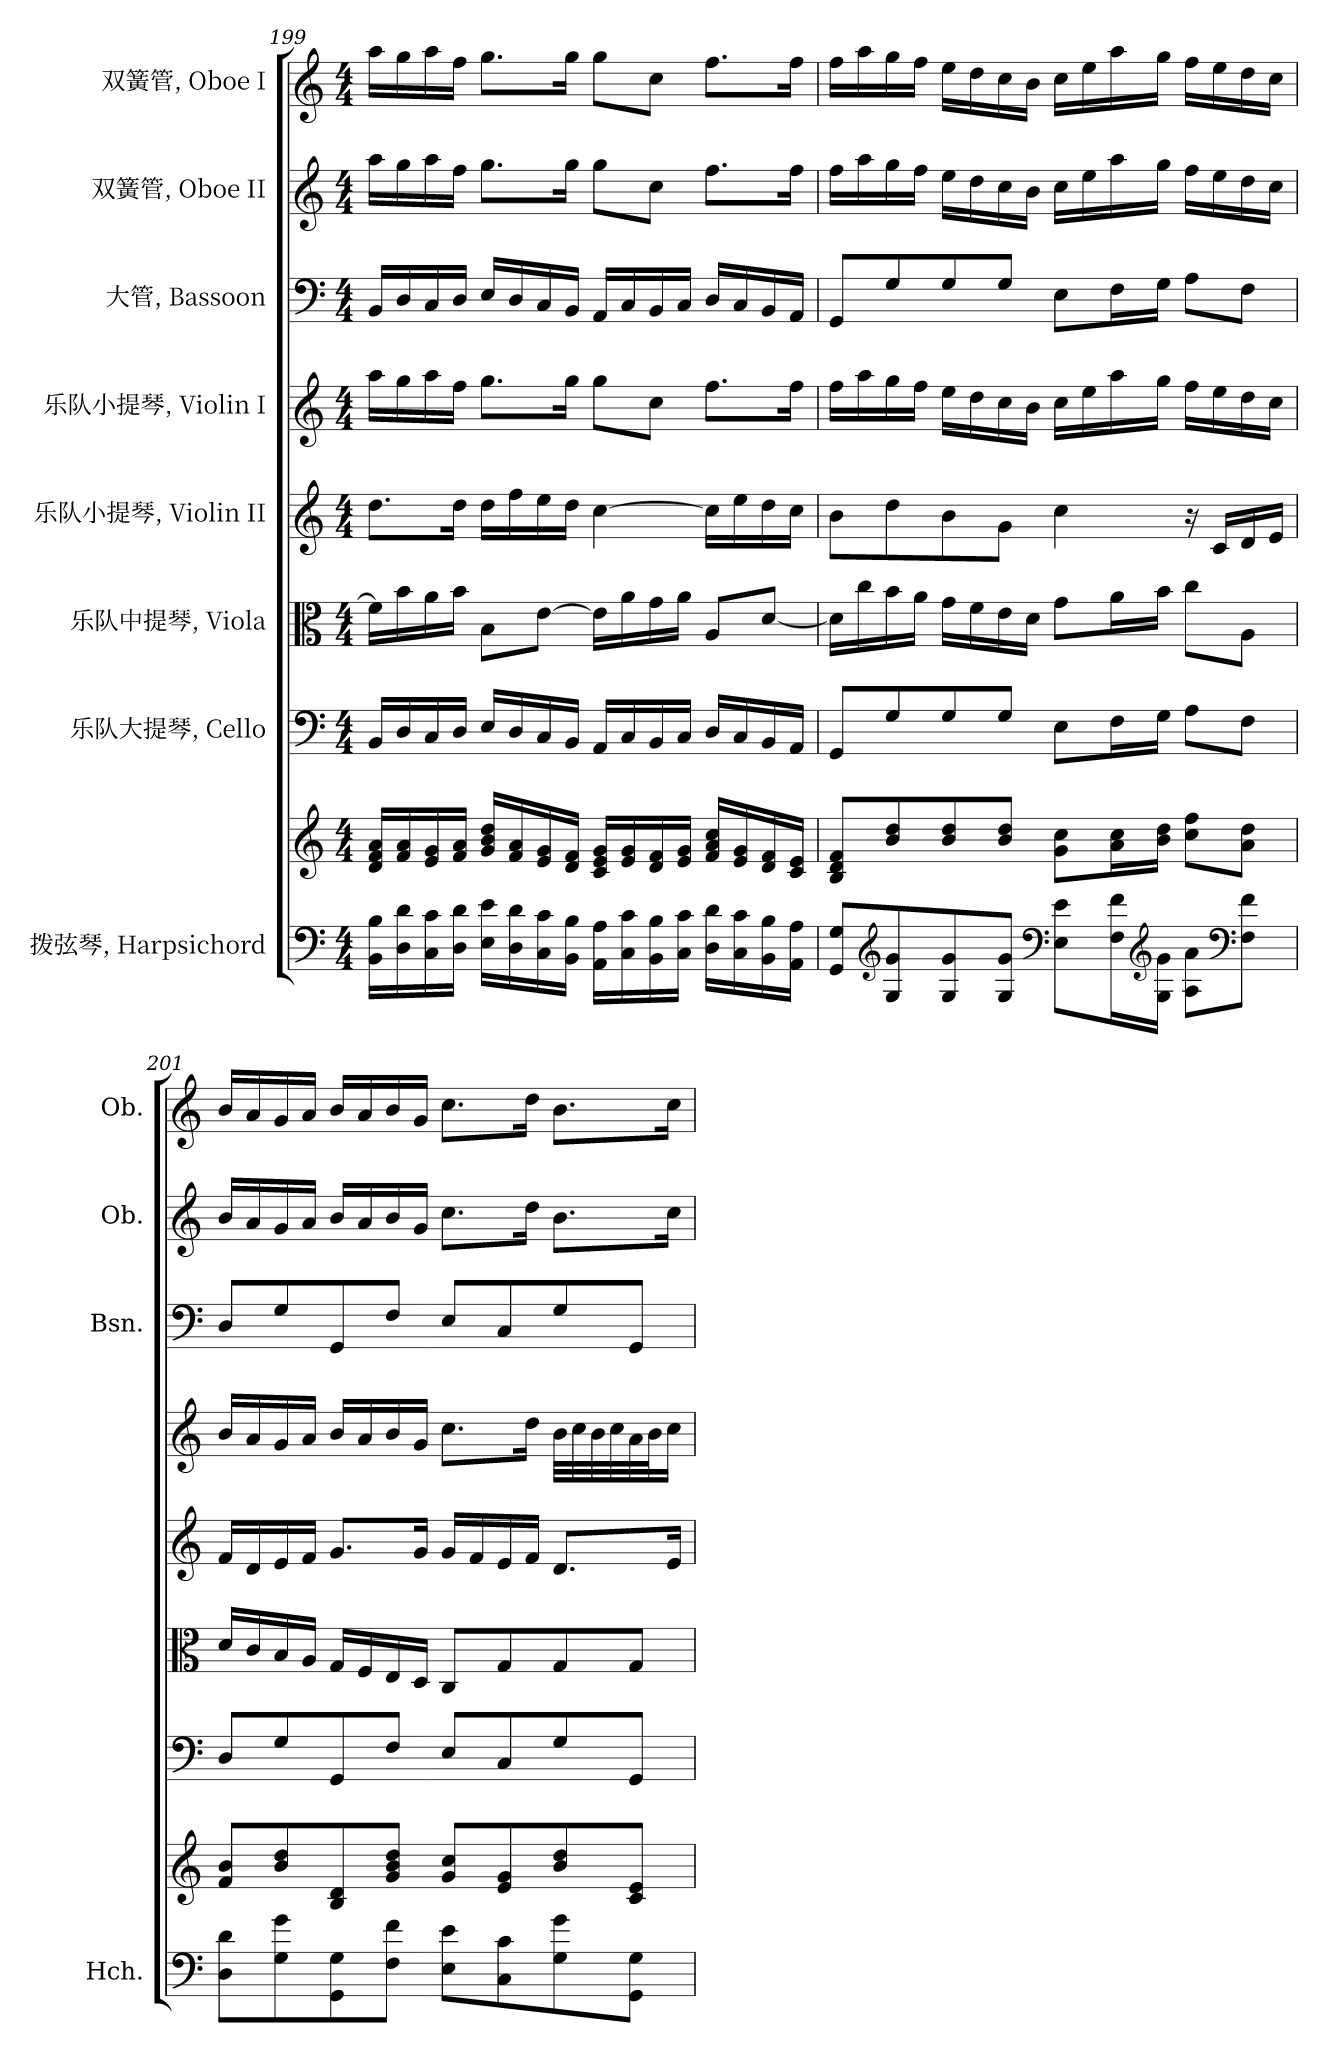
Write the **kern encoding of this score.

**kern	**kern	**kern	**kern	**kern	**kern	**kern	**kern	**kern
*part8	*part8	*part7	*part6	*part5	*part4	*part3	*part2	*part1
*staff9	*staff8	*staff7	*staff6	*staff5	*staff4	*staff3	*staff2	*staff1
*I"拨弦琴, Harpsichord	*	*I"乐队大提琴, Cello	*I"乐队中提琴, Viola	*I"乐队小提琴, Violin II	*I"乐队小提琴, Violin I	*I"大管, Bassoon	*I"双簧管, Oboe II	*I"双簧管, Oboe I
*I'Hch.	*	*	*	*	*	*I'Bsn.	*I'Ob.	*I'Ob.
!!LO:PB:g=z
*clefF4	*clefG2	*clefF4	*clefC3	*clefG2	*clefG2	*clefF4	*clefG2	*clefG2
*k[]	*k[]	*k[]	*k[]	*k[]	*k[]	*k[]	*k[]	*k[]
*M4/4	*M4/4	*M4/4	*M4/4	*M4/4	*M4/4	*M4/4	*M4/4	*M4/4
=199	=199	=199	=199	=199	=199	=199	=199	=199
16BB\ 16B\LL	16d/ 16f/ 16a/LL	16BB/LL	16f\LL]	8.dd\L	16aa\LL	16BB/LL	16aa\LL	16aa\LL
16D\ 16d\	16f/ 16a/	16D/	16b\	.	16gg\	16D/	16gg\	16gg\
16C\ 16c\	16e/ 16g/	16C/	16a\	.	16aa\	16C/	16aa\	16aa\
16D\ 16d\JJ	16f/ 16a/JJ	16D/JJ	16b\JJ	16dd\Jk	16ff\JJ	16D/JJ	16ff\JJ	16ff\JJ
16E\ 16e\LL	16g/ 16b/ 16dd/LL	16E/LL	8B\L	16dd\LL	8.gg\L	16E/LL	8.gg\L	8.gg\L
16D\ 16d\	16f/ 16a/	16D/	.	16ff\	.	16D/	.	.
16C\ 16c\	16e/ 16g/	16C/	[8e\J	16ee\	.	16C/	.	.
16BB\ 16B\JJ	16d/ 16f/JJ	16BB/JJ	.	16dd\JJ	16gg\Jk	16BB/JJ	16gg\Jk	16gg\Jk
16AA\ 16A\LL	16c/ 16e/ 16g/LL	16AA/LL	16e\LL]	[4cc\	8gg\L	16AA/LL	8gg\L	8gg\L
16C\ 16c\	16e/ 16g/	16C/	16a\	.	.	16C/	.	.
16BB\ 16B\	16d/ 16f/	16BB/	16g\	.	8cc\J	16BB/	8cc\J	8cc\J
16C\ 16c\JJ	16e/ 16g/JJ	16C/JJ	16a\JJ	.	.	16C/JJ	.	.
16D\ 16d\LL	16f/ 16a/ 16cc/LL	16D/LL	8A/L	16cc\LL]	8.ff\L	16D/LL	8.ff\L	8.ff\L
16C\ 16c\	16e/ 16g/	16C/	.	16ee\	.	16C/	.	.
16BB\ 16B\	16d/ 16f/	16BB/	[8d/J	16dd\	.	16BB/	.	.
16AA\ 16A\JJ	16c/ 16e/JJ	16AA/JJ	.	16cc\JJ	16ff\Jk	16AA/JJ	16ff\Jk	16ff\Jk
=200	=200	=200	=200	=200	=200	=200	=200	=200
8GG/ 8G/L	8B/ 8d/ 8f/L	8GG/L	16d\LL]	8b\L	16ff\LL	8GG/L	16ff\LL	16ff\LL
.	.	.	16cc\	.	16aa\	.	16aa\	16aa\
*clefG2	*	*	*	*	*	*	*	*
8G/ 8g/	8b/ 8dd/	8G/	16b\	8dd\	16gg\	8G/	16gg\	16gg\
.	.	.	16a\JJ	.	16ff\JJ	.	16ff\JJ	16ff\JJ
8G/ 8g/	8b/ 8dd/	8G/	16g\LL	8b\	16ee\LL	8G/	16ee\LL	16ee\LL
.	.	.	16f\	.	16dd\	.	16dd\	16dd\
8G/ 8g/J	8b/ 8dd/J	8G/J	16e\	8g\J	16cc\	8G/J	16cc\	16cc\
.	.	.	16d\JJ	.	16b\JJ	.	16b\JJ	16b\JJ
*clefF4	*	*	*	*	*	*	*	*
8E\ 8e\L	8g\ 8cc\L	8E\L	8g\L	4cc\	16cc\LL	8E\L	16cc\LL	16cc\LL
.	.	.	.	.	16ee\	.	16ee\	16ee\
16F\ 16f\L	16a\ 16cc\L	16F\L	16a\L	.	16aa\	16F\L	16aa\	16aa\
*clefG2	*	*	*	*	*	*	*	*
16G\ 16g\JJ	16b\ 16dd\JJ	16G\JJ	16b\JJ	.	16gg\JJ	16G\JJ	16gg\JJ	16gg\JJ
8A\ 8a\L	8cc\ 8ff\L	8A\L	8cc\L	16r	16ff\LL	8A\L	16ff\LL	16ff\LL
.	.	.	.	16c/LL	16ee\	.	16ee\	16ee\
*clefF4	*	*	*	*	*	*	*	*
8F\ 8f\J	8a\ 8dd\J	8F\J	8A\J	16d/	16dd\	8F\J	16dd\	16dd\
.	.	.	.	16e/JJ	16cc\JJ	.	16cc\JJ	16cc\JJ
!!LO:PB:g=z
=201	=201	=201	=201	=201	=201	=201	=201	=201
8D\ 8d\L	8f/ 8b/L	8D/L	16d/LL	16f/LL	16b/LL	8D/L	16b/LL	16b/LL
.	.	.	16c/	16d/	16a/	.	16a/	16a/
8G\ 8g\	8b/ 8dd/	8G/	16B/	16e/	16g/	8G/	16g/	16g/
.	.	.	16A/JJ	16f/JJ	16a/JJ	.	16a/JJ	16a/JJ
8GG\ 8G\	8B/ 8d/	8GG/	16G/LL	8.g/L	16b/LL	8GG/	16b/LL	16b/LL
.	.	.	16F/	.	16a/	.	16a/	16a/
8F\ 8f\J	8g/ 8b/ 8dd/J	8F/J	16E/	.	16b/	8F/J	16b/	16b/
.	.	.	16D/JJ	16g/Jk	16g/JJ	.	16g/JJ	16g/JJ
8E\ 8e\L	8g/ 8cc/L	8E/L	8C/L	16g/LL	8.cc\L	8E/L	8.cc\L	8.cc\L
.	.	.	.	16f/	.	.	.	.
8C\ 8c\	8e/ 8g/	8C/	8G/	16e/	.	8C/	.	.
.	.	.	.	16f/JJ	16dd\Jk	.	16dd\Jk	16dd\Jk
8G\ 8g\	8b/ 8dd/	8G/	8G/	8.d/L	32b\LLL	8G/	8.b\L	8.b\L
.	.	.	.	.	32cc\	.	.	.
.	.	.	.	.	32b\	.	.	.
.	.	.	.	.	32cc\	.	.	.
8GG\ 8G\J	8c/ 8e/J	8GG/J	8G/J	.	32a\	8GG/J	.	.
.	.	.	.	.	32b\J	.	.	.
.	.	.	.	16e/Jk	16cc\JJ	.	16cc\Jk	16cc\Jk
=	=	=	=	=	=	=	=	=
*-	*-	*-	*-	*-	*-	*-	*-	*-
